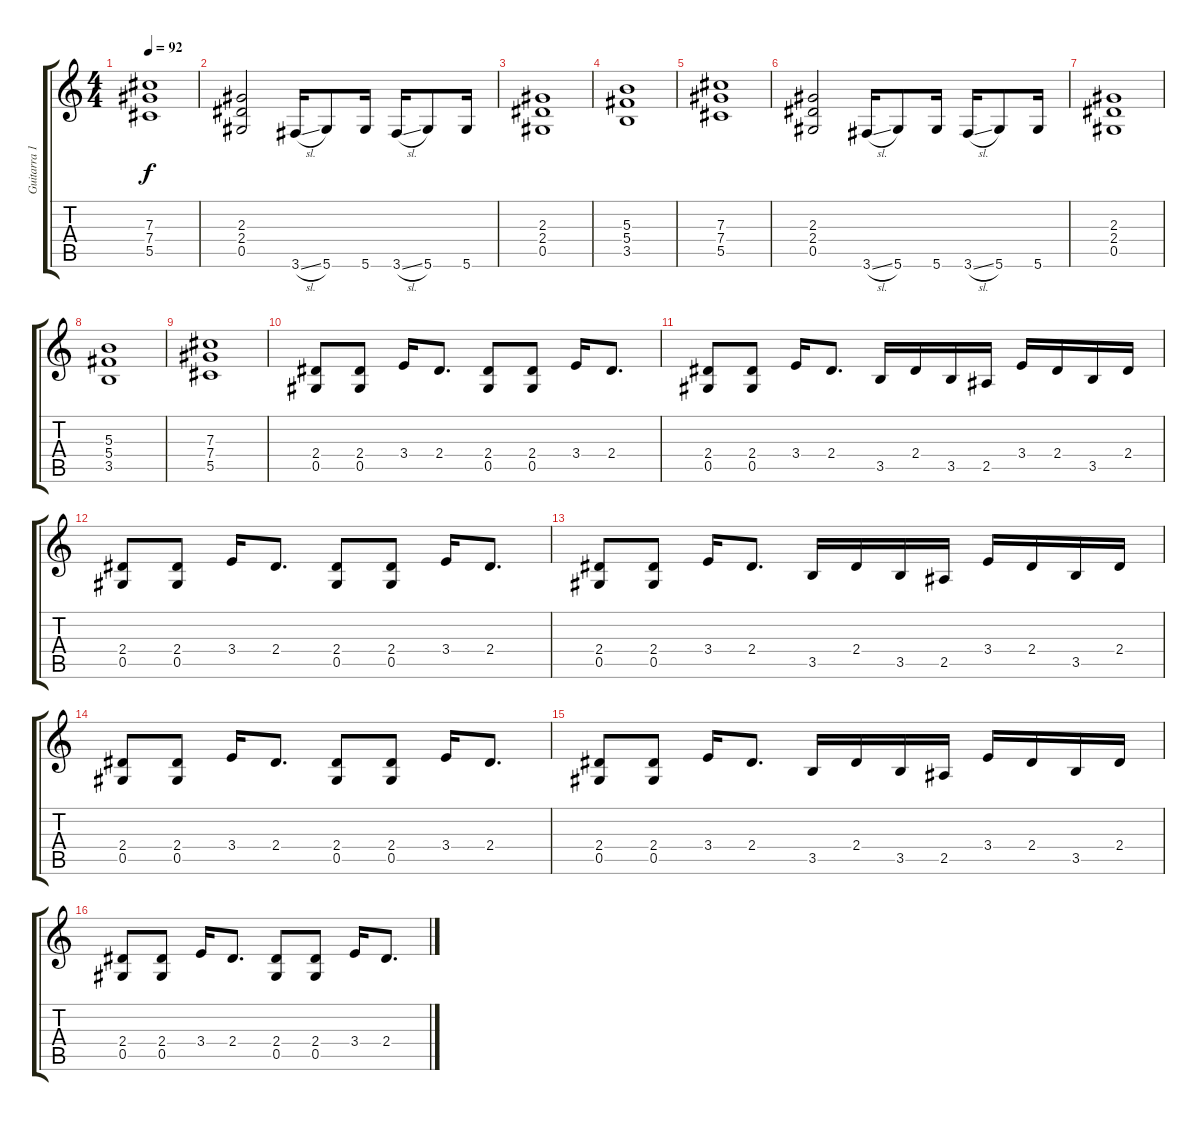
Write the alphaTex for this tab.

\track ("Guitarra 1" "Guitarra 1") {instrument overdrivenguitar}
\staff {score tabs}
\tuning (Eb4 Bb3 Gb3 Db3 Ab2 Eb2) {hide}
\ts (4 4)
\tempo 92
\clef g2
\ks c
(7.3 7.4 5.5).1{dy f} |
(2.3 2.4 0.5).2 3.6{sl}.16 5.6.8 5.6.16 3.6{sl}.16 5.6.8 5.6.16 |
(2.3 2.4 0.5).1 |
(5.3 5.4 3.5).1 |
(7.3 7.4 5.5).1 |
(2.3 2.4 0.5).2 3.6{sl}.16 5.6.8 5.6.16 3.6{sl}.16 5.6.8 5.6.16 |
(2.3 2.4 0.5).1 |
(5.3 5.4 3.5).1 |
(7.3 7.4 5.5).1 |
(2.4 0.5).8 (2.4 0.5).8 3.4.16 2.4.8{d} (2.4 0.5).8 (2.4 0.5).8 3.4.16 2.4.8{d} |
(2.4 0.5).8 (2.4 0.5).8 3.4.16 2.4.8{d} 3.5.16 2.4.16 3.5.16 2.5.16 3.4.16 2.4.16 3.5.16 2.4.16 |
(2.4 0.5).8 (2.4 0.5).8 3.4.16 2.4.8{d} (2.4 0.5).8 (2.4 0.5).8 3.4.16 2.4.8{d} |
(2.4 0.5).8 (2.4 0.5).8 3.4.16 2.4.8{d} 3.5.16 2.4.16 3.5.16 2.5.16 3.4.16 2.4.16 3.5.16 2.4.16 |
(2.4 0.5).8 (2.4 0.5).8 3.4.16 2.4.8{d} (2.4 0.5).8 (2.4 0.5).8 3.4.16 2.4.8{d} |
(2.4 0.5).8 (2.4 0.5).8 3.4.16 2.4.8{d} 3.5.16 2.4.16 3.5.16 2.5.16 3.4.16 2.4.16 3.5.16 2.4.16 |
(2.4 0.5).8 (2.4 0.5).8 3.4.16 2.4.8{d} (2.4 0.5).8 (2.4 0.5).8 3.4.16 2.4.8{d}
